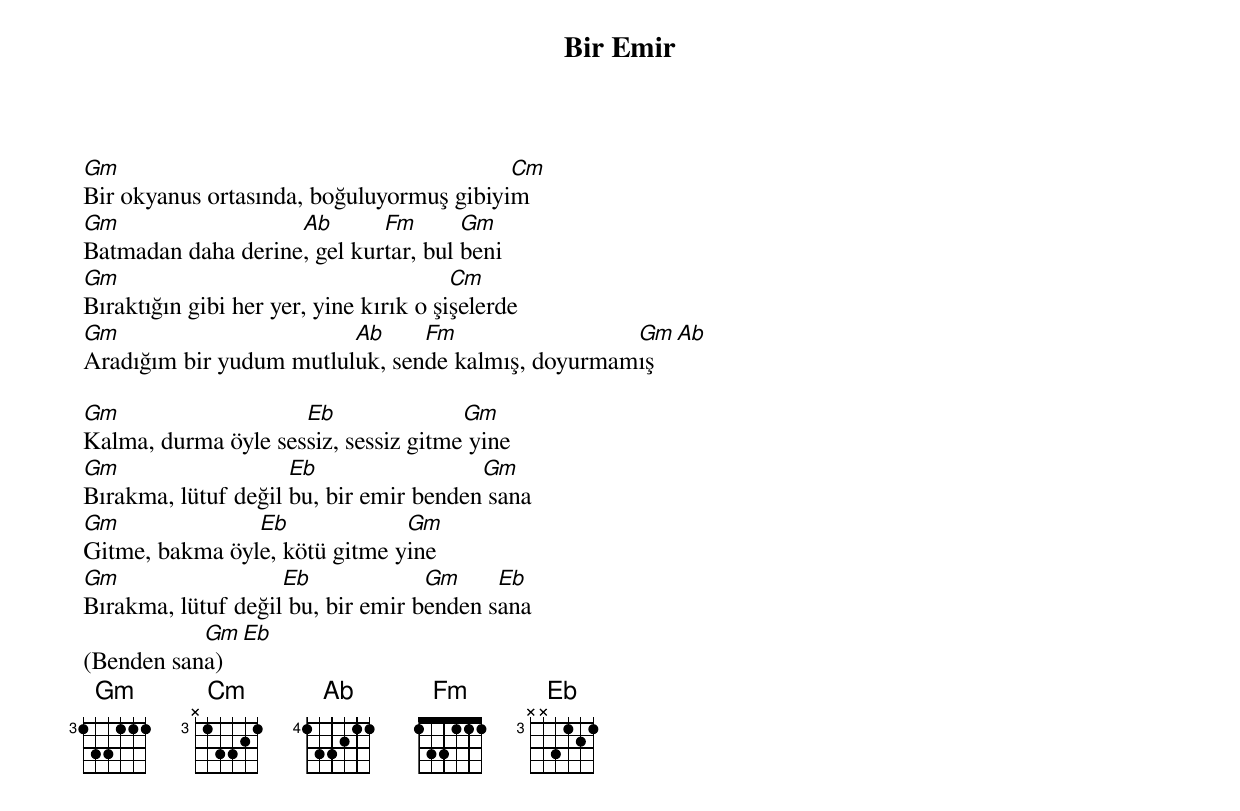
{title: Bir Emir}
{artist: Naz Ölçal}

Gm                                        Cm
Bir okyanus ortasında, boğuluyormuş gibiyim
Gm                  Ab       Fm       Gm
Batmadan daha derine, gel kurtar, bul beni
Gm                                      Cm
Bıraktığın gibi her yer, yine kırık o şişelerde
Gm                       Ab     Fm                 Gm Ab
Aradığım bir yudum mutluluk, sende kalmış, doyurmamış

Gm                   Eb               Gm
Kalma, durma öyle sessiz, sessiz gitme yine
Gm                   Eb                 Gm
Bırakma, lütuf değil bu, bir emir benden sana
Gm              Eb             Gm
Gitme, bakma öyle, kötü gitme yine
Gm                  Eb             Gm     Eb
Bırakma, lütuf değil bu, bir emir benden sana
           Gm Eb
(Benden sana)
